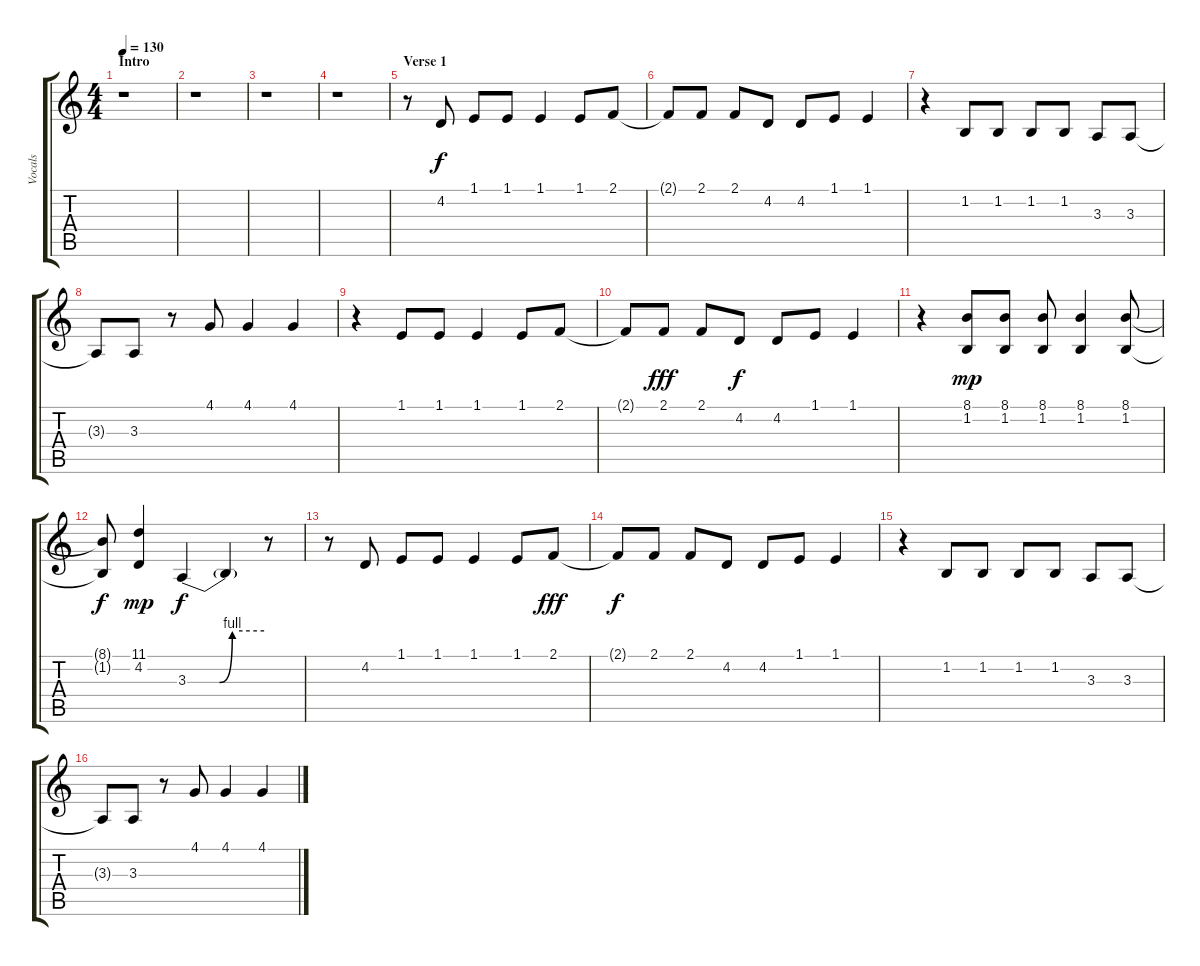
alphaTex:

\track ("Vocals" "Vocals") {instrument lead2sawtooth}
\staff {score tabs}
\tuning (Eb4 Bb3 Gb3 Db3 Ab2 Eb2) {hide}
\ts (4 4)
\section ("" "Intro")
\tempo 130
\clef g2
\ks c
r.1{dy f instrument lead2sawtooth} |
r.1 |
r.1 |
r.1 |
\section ("" "Verse 1")
r.8 4.2.8 1.1.8 1.1.8 1.1.4 1.1.8 2.1.8 |
2.1{t}.8 2.1.8 2.1.8 4.2.8 4.2.8 1.1.8 1.1.4 |
r.4 1.2.8 1.2.8 1.2.8 1.2.8 3.3.8 3.3.8 |
3.3{t}.8 3.3.8 r.8 4.1.8 4.1.4 4.1.4 |
r.4 1.1.8 1.1.8 1.1.4 1.1.8 2.1.8 |
2.1{t}.8 2.1.8{dy fff} 2.1.8 4.2.8{dy f} 4.2.8 1.1.8 1.1.4 |
r.4 (8.1 1.2).8{dy mp} (8.1 1.2).8 (8.1 1.2).8 (8.1 1.2).4 (8.1 1.2).8 |
(8.1{t} 1.2{t}).8{dy f} (11.1 4.2).4{dy mp} 3.3{be (custom 0 0 25 0 35 4 60 4)}.4{dy f} 3.3{t}.4 r.8 |
r.8 4.2.8 1.1.8 1.1.8 1.1.4 1.1.8 2.1.8{dy fff} |
2.1{t}.8{dy f} 2.1.8 2.1.8 4.2.8 4.2.8 1.1.8 1.1.4 |
r.4 1.2.8 1.2.8 1.2.8 1.2.8 3.3.8 3.3.8 |
3.3{t}.8 3.3.8 r.8 4.1.8 4.1.4 4.1.4
